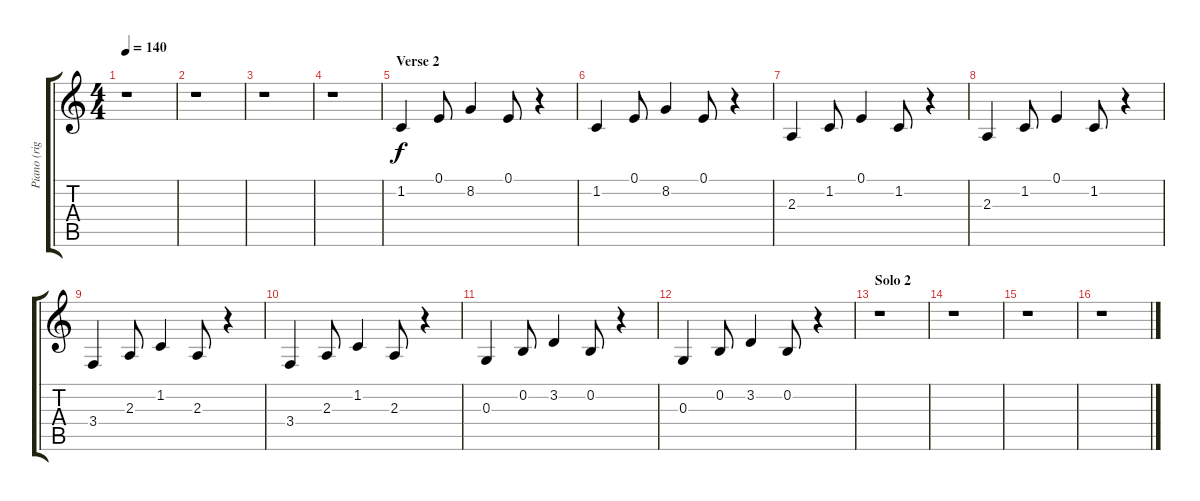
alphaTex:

\track ("Piano (right hand)" "Piano (rig") {instrument acousticgrandpiano}
\staff {score tabs}
\tuning (E4 B3 G3 D3 A2 E2) {hide}
\ts (4 4)
\tempo 140
\clef g2
\ks c
r.1{dy f} |
r.1 |
r.1 |
r.1 |
\section ("" "Verse 2")
1.2.4 0.1.8 8.2.4 0.1.8 r.4 |
1.2.4 0.1.8 8.2.4 0.1.8 r.4 |
2.3.4 1.2.8 0.1.4 1.2.8 r.4 |
2.3.4 1.2.8 0.1.4 1.2.8 r.4 |
3.4.4 2.3.8 1.2.4 2.3.8 r.4 |
3.4.4 2.3.8 1.2.4 2.3.8 r.4 |
0.3.4 0.2.8 3.2.4 0.2.8 r.4 |
0.3.4 0.2.8 3.2.4 0.2.8 r.4 |
\section ("" "Solo 2")
r.1 |
r.1 |
r.1 |
r.1
